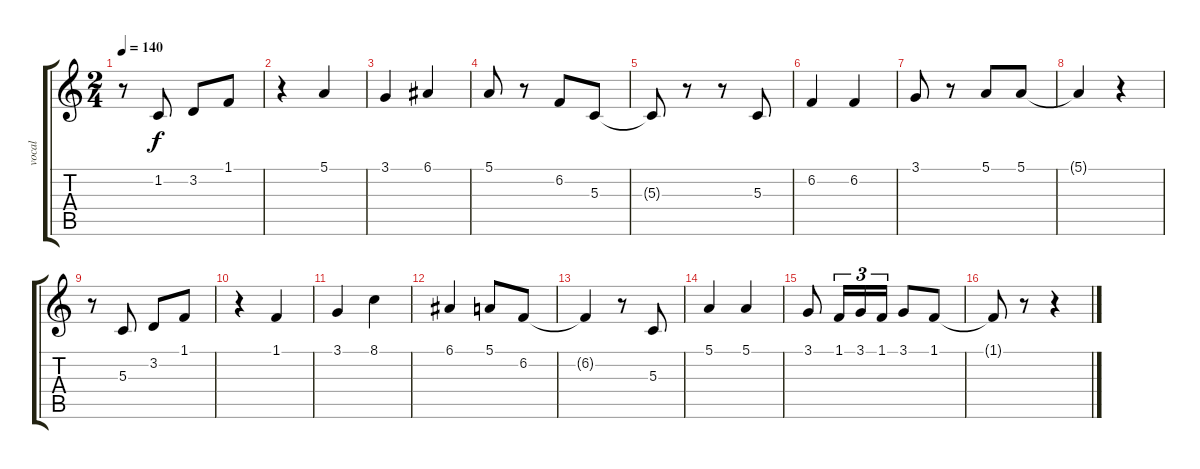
\track ("vocal" "vocal") {instrument violin}
\staff {score tabs}
\tuning (E4 B3 G3 D3 A2 E2) {hide}
\ts (2 4)
\tempo 140
\clef g2
\ks c
r.8{dy f} 1.2.8 3.2.8 1.1.8 |
r.4 5.1.4 |
3.1.4 6.1.4 |
5.1.8 r.8 6.2.8 5.3.8 |
5.3{t}.8 r.8 r.8 5.3.8 |
6.2.4 6.2.4 |
3.1.8 r.8 5.1.8 5.1.8 |
5.1{t}.4 r.4 |
r.8 5.3.8 3.2.8 1.1.8 |
r.4 1.1.4 |
3.1.4 8.1.4 |
6.1.4 5.1.8 6.2.8 |
6.2{t}.4 r.8 5.3.8 |
5.1.4 5.1.4 |
3.1.8 1.1.16{tu (3 2)} 3.1.16{tu (3 2)} 1.1.16{tu (3 2)} 3.1.8 1.1.8 |
1.1{t}.8 r.8 r.4
